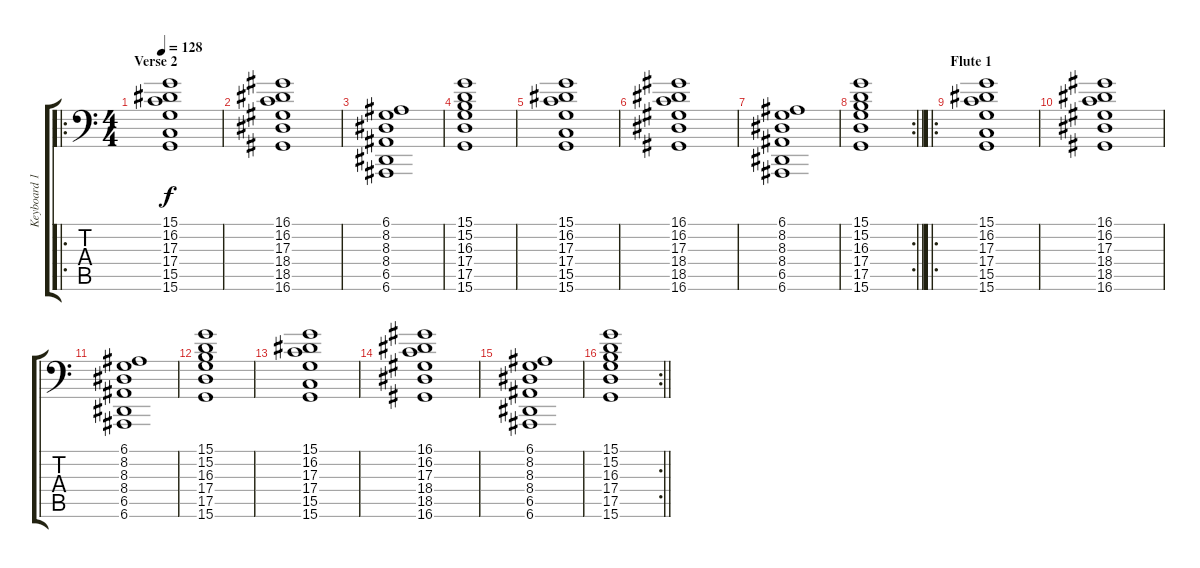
\track ("Keyboard 1" "Keyboard 1") {instrument stringensemble1}
\staff {score tabs}
\tuning (E3 B2 G2 D2 A1 E1) {hide}
\ro
\ts (4 4)
\section ("" "Verse 2")
\tempo 128
\clef f4
\ks c
(15.1 16.2 17.3 17.4 15.5 15.6).1{dy f} |
(16.1 16.2 17.3 18.4 18.5 16.6).1 |
(6.1 8.2 8.3 8.4 6.5 6.6).1 |
(15.1 15.2 16.3 17.4 17.5 15.6).1 |
(15.1 16.2 17.3 17.4 15.5 15.6).1 |
(16.1 16.2 17.3 18.4 18.5 16.6).1 |
(6.1 8.2 8.3 8.4 6.5 6.6).1 |
\rc 2
\barLineRight lightlight
(15.1 15.2 16.3 17.4 17.5 15.6).1 |
\ro
\section ("" "Flute 1")
(15.1 16.2 17.3 17.4 15.5 15.6).1 |
(16.1 16.2 17.3 18.4 18.5 16.6).1 |
(6.1 8.2 8.3 8.4 6.5 6.6).1 |
(15.1 15.2 16.3 17.4 17.5 15.6).1 |
(15.1 16.2 17.3 17.4 15.5 15.6).1 |
(16.1 16.2 17.3 18.4 18.5 16.6).1 |
(6.1 8.2 8.3 8.4 6.5 6.6).1 |
\rc 2
\barLineRight lightlight
(15.1 15.2 16.3 17.4 17.5 15.6).1
